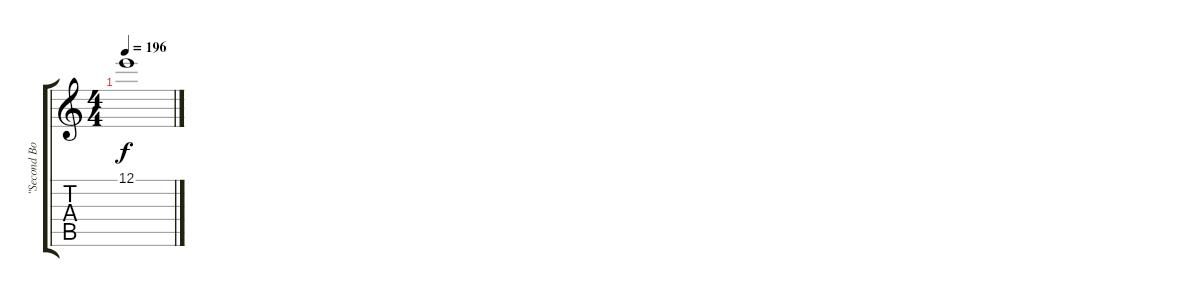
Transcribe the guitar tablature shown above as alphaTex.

\track ("\"Second Bombarde\"" "\"Second Bo") {instrument overdrivenguitar}
\staff {score tabs}
\tuning (E4 B3 G3 D3 A2 E2) {hide}
\ts (4 4)
\tempo 196
\clef g2
\ks c
12.1{t}.1{dy f}
